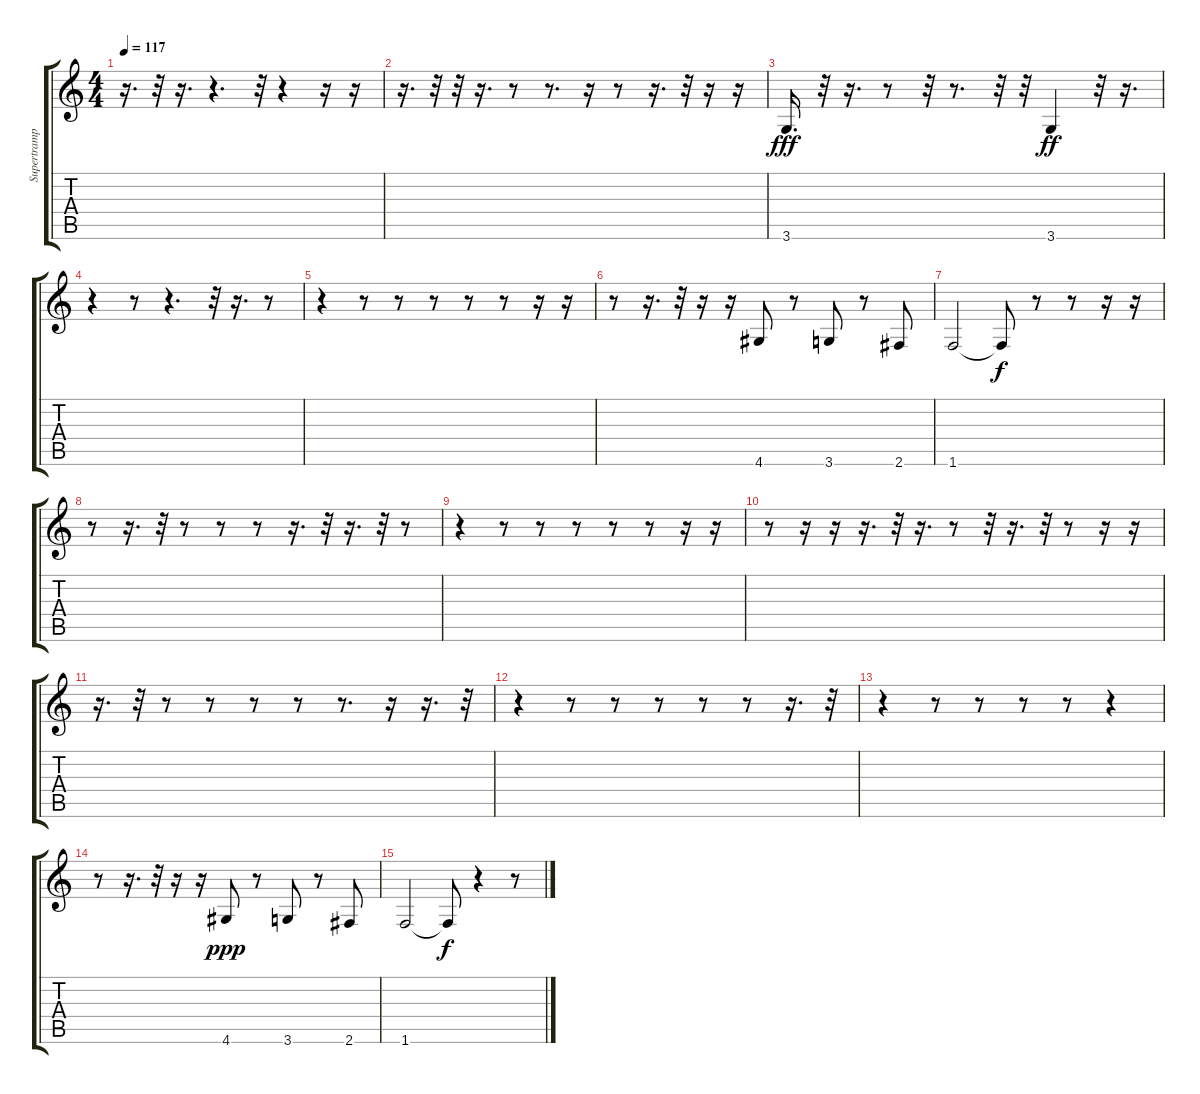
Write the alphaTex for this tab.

\track ("Supertramp" "Supertramp") {instrument electricbassfinger}
\staff {score tabs}
\tuning (E4 B3 G3 D3 A2 E2) {hide}
\ts (4 4)
\tempo 117
\clef g2
\ks c
r.16{d dy ff} r.32 r.16{d} r.4{d} r.32 r.4 r.16 r.16 |
r.16{d} r.32 r.32 r.16{d} r.8 r.8{d} r.16 r.8 r.16{d} r.32 r.16 r.16 |
3.6.16{d dy fff} r.32 r.16{d} r.8 r.32 r.8{d} r.32 r.32 3.6.4{dy ff} r.32 r.16{d} |
r.4 r.8 r.4{d} r.32 r.16{d} r.8 |
r.4 r.8 r.8 r.8 r.8 r.8 r.16 r.16 |
r.8 r.16{d} r.32 r.16 r.16 4.6.8 r.8 3.6.8 r.8 2.6.8 |
1.6.2 1.6{t}.8{dy f} r.8 r.8 r.16 r.16 |
r.8 r.16{d} r.32 r.8 r.8 r.8 r.16{d} r.32 r.16{d} r.32 r.8 |
r.4 r.8 r.8 r.8 r.8 r.8 r.16 r.16 |
r.8 r.16 r.16 r.16{d} r.32 r.16{d} r.8 r.32 r.16{d} r.32 r.8 r.16 r.16 |
r.16{d} r.32 r.8 r.8 r.8 r.8 r.8{d} r.16 r.16{d} r.32 |
r.4 r.8 r.8 r.8 r.8 r.8 r.16{d} r.32 |
r.4 r.8 r.8 r.8 r.8 r.4 |
r.8 r.16{d} r.32 r.16 r.16 4.6.8{dy ppp} r.8 3.6.8 r.8 2.6.8 |
1.6.2 1.6{t}.8{dy f} r.4 r.8
